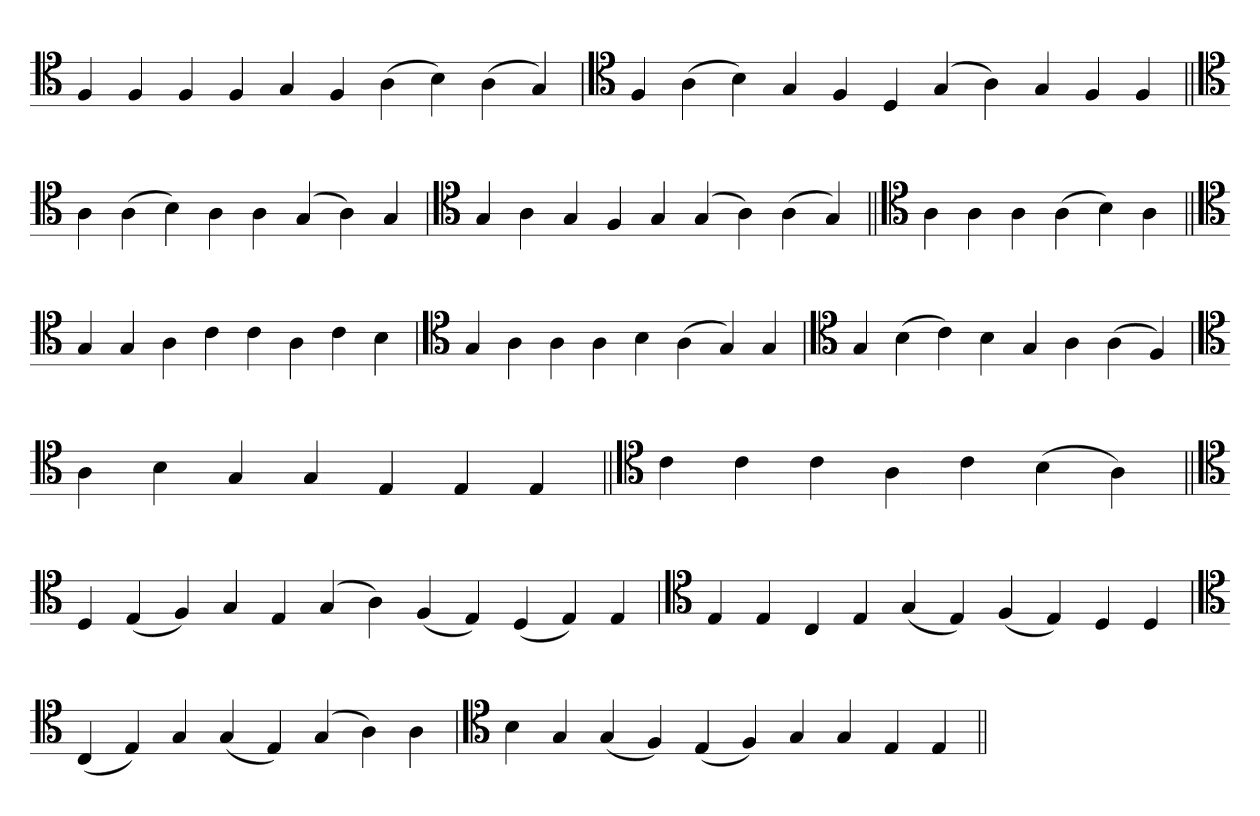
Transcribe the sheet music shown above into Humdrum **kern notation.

**kern
*part1
*staff1
*clefC4
=
4F
4F
4F
4F
4G
4F
(4A
4B)
(4A
4G)
='
*clefC4
4F
(4A
4B)
4G
4F
4D
(4G
4A)
4G
4F
4F
=||
*clefC4
4A
(4A
4B)
4A
4A
(4G
4A)
4G
=`
*clefC4
4G
4A
4G
4F
4G
(4G
4A)
(4A
4G)
=||
*clefC4
4A
4A
4A
(4A
4B)
4A
=||
*clefC4
4G
4G
4A
4c
4c
4A
4c
4B
=`
*clefC4
4G
4A
4A
4A
4B
(4A
4G)
4G
='
*clefC4
4G
(4B
4c)
4B
4G
4A
(4A
4F)
=`
*clefC4
4A
4B
4G
4G
4E
4E
4E
=||
*clefC4
4c
4c
4c
4A
4c
(4B
4A)
=||
*clefC4
4D
(4E
4F)
4G
4E
(4G
4A)
(4F
4E)
(4D
4E)
4E
=`
*clefC4
4E
4E
4C
4E
(4G
4E)
(4F
4E)
4D
4D
=
*clefC4
(4C
4E)
4G
(4G
4E)
(4G
4A)
4A
=`
*clefC4
4B
4G
(4G
4F)
(4E
4F)
4G
4G
4E
4E
=||
*-
